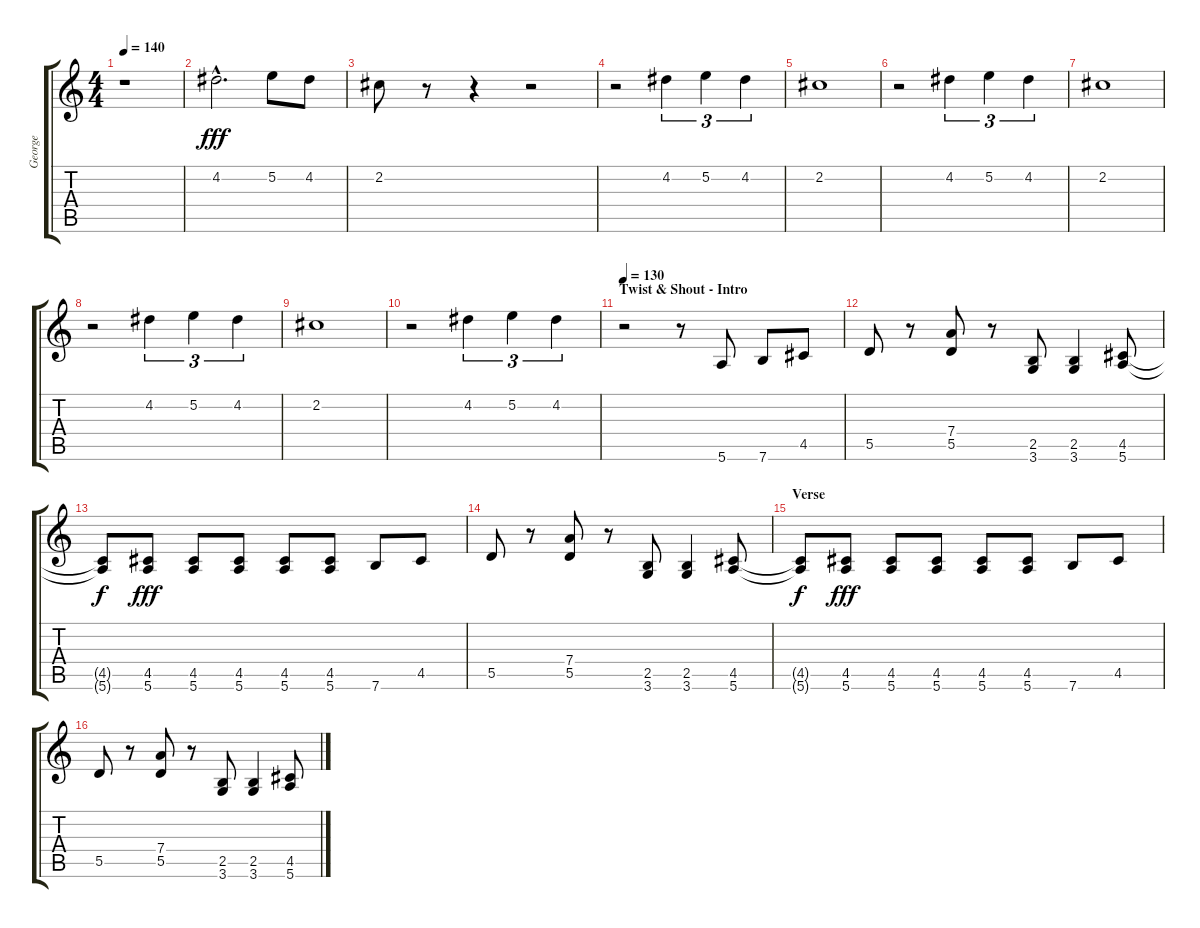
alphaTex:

\track ("George" "George") {instrument acousticguitarnylon}
\staff {score tabs}
\tuning (E4 B3 G3 D3 A2 E2) {hide}
\ts (4 4)
\tempo 140
\clef g2
\ks c
r.1{dy f} |
4.2{hac}.2{d dy fff} 5.2.8 4.2.8 |
2.2.8 r.8 r.4 r.2 |
r.2 4.2.4{tu (3 2)} 5.2.4{tu (3 2)} 4.2.4{tu (3 2)} |
2.2.1 |
r.2 4.2.4{tu (3 2)} 5.2.4{tu (3 2)} 4.2.4{tu (3 2)} |
2.2.1 |
r.2 4.2.4{tu (3 2)} 5.2.4{tu (3 2)} 4.2.4{tu (3 2)} |
2.2.1 |
r.2 4.2.4{tu (3 2)} 5.2.4{tu (3 2)} 4.2.4{tu (3 2)} |
\section ("" "Twist & Shout - Intro")
\tempo 130
r.2{volume 16 balance 5 instrument electricguitarclean} r.8 5.6.8 7.6.8 4.5.8 |
5.5.8 r.8 (7.4 5.5).8 r.8 (2.5 3.6).8 (2.5 3.6).4 (4.5 5.6).8 |
(4.5{t} 5.6{t}).8{dy f} (4.5 5.6).8{dy fff} (4.5 5.6).8 (4.5 5.6).8 (4.5 5.6).8 (4.5 5.6).8 7.6.8 4.5.8 |
5.5.8 r.8 (7.4 5.5).8 r.8 (2.5 3.6).8 (2.5 3.6).4 (4.5 5.6).8 |
\section ("" "Verse")
(4.5{t} 5.6{t}).8{dy f} (4.5 5.6).8{dy fff} (4.5 5.6).8 (4.5 5.6).8 (4.5 5.6).8 (4.5 5.6).8 7.6.8 4.5.8 |
5.5.8 r.8 (7.4 5.5).8 r.8 (2.5 3.6).8 (2.5 3.6).4 (4.5 5.6).8
